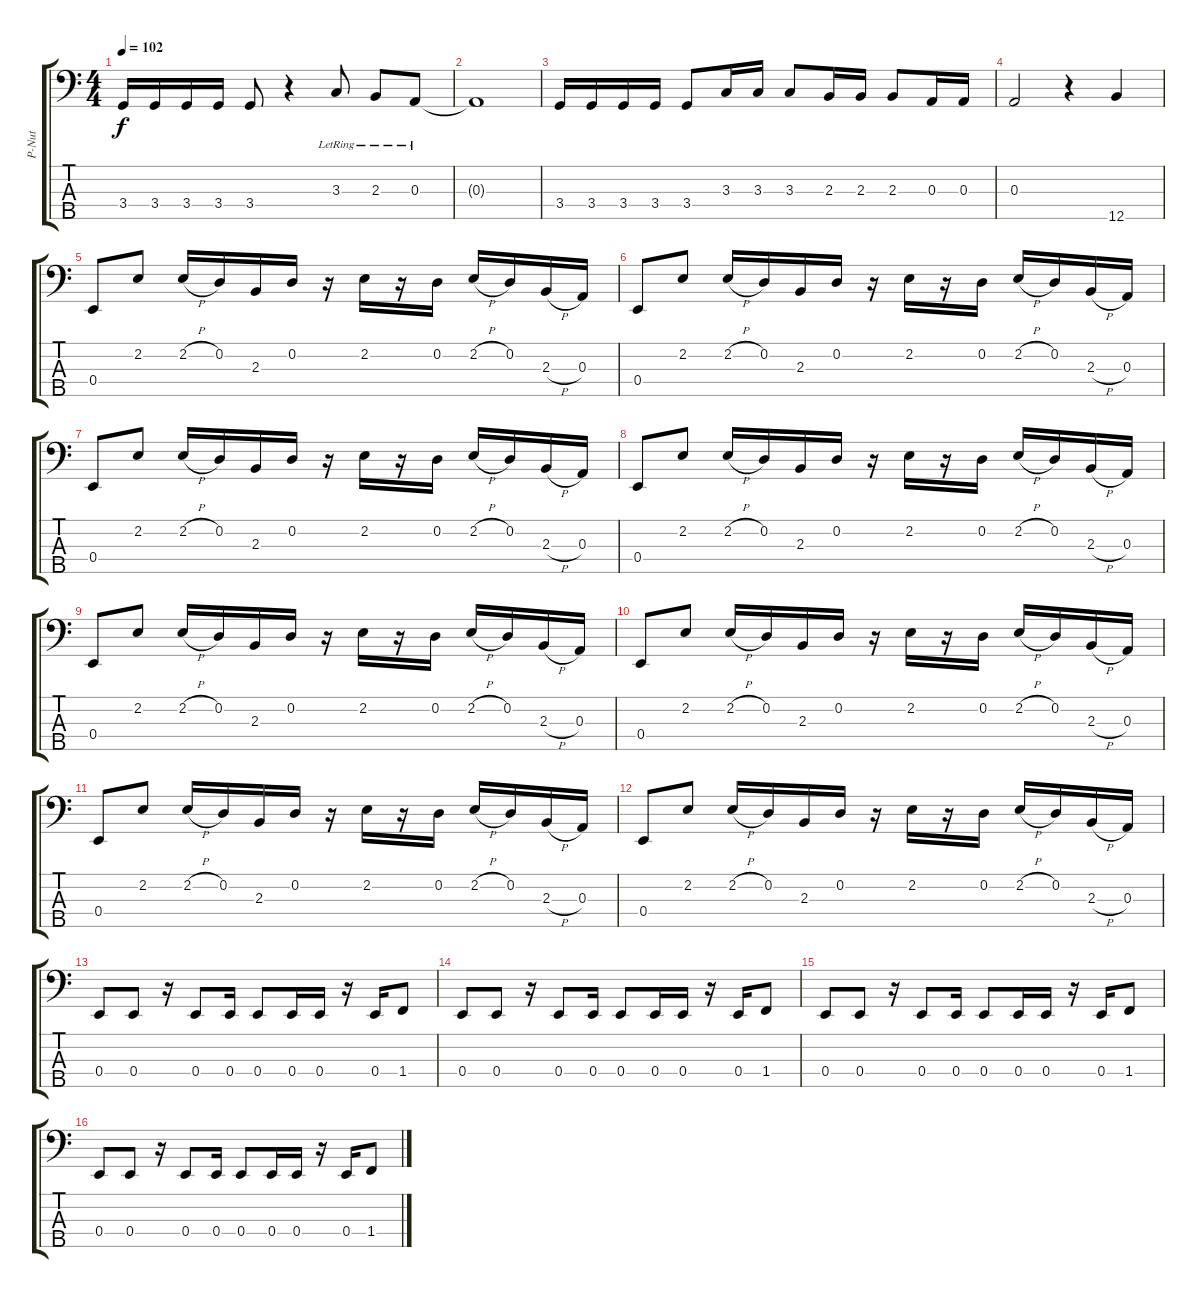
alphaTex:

\track ("P-Nut" "P-Nut") {instrument electricbassfinger}
\staff {score tabs}
\tuning (G2 D2 A1 E1 B0) {hide}
\ts (4 4)
\tempo 102
\clef f4
\ks c
3.4.16{dy f} 3.4.16 3.4.16 3.4.16 3.4.8 r.4 3.3{lr}.8 2.3{lr}.8 0.3{lr}.8 |
0.3{t}.1 |
3.4.16 3.4.16 3.4.16 3.4.16 3.4.8 3.3.16 3.3.16 3.3.8 2.3.16 2.3.16 2.3.8 0.3.16 0.3.16 |
0.3.2 r.4 12.5.4 |
0.4.8 2.2.8 2.2{h}.16 0.2.16 2.3.16 0.2.16 r.16 2.2.16 r.16 0.2.16 2.2{h}.16 0.2.16 2.3{h}.16 0.3.16 |
0.4.8 2.2.8 2.2{h}.16 0.2.16 2.3.16 0.2.16 r.16 2.2.16 r.16 0.2.16 2.2{h}.16 0.2.16 2.3{h}.16 0.3.16 |
0.4.8 2.2.8 2.2{h}.16 0.2.16 2.3.16 0.2.16 r.16 2.2.16 r.16 0.2.16 2.2{h}.16 0.2.16 2.3{h}.16 0.3.16 |
0.4.8 2.2.8 2.2{h}.16 0.2.16 2.3.16 0.2.16 r.16 2.2.16 r.16 0.2.16 2.2{h}.16 0.2.16 2.3{h}.16 0.3.16 |
0.4.8 2.2.8 2.2{h}.16 0.2.16 2.3.16 0.2.16 r.16 2.2.16 r.16 0.2.16 2.2{h}.16 0.2.16 2.3{h}.16 0.3.16 |
0.4.8 2.2.8 2.2{h}.16 0.2.16 2.3.16 0.2.16 r.16 2.2.16 r.16 0.2.16 2.2{h}.16 0.2.16 2.3{h}.16 0.3.16 |
0.4.8 2.2.8 2.2{h}.16 0.2.16 2.3.16 0.2.16 r.16 2.2.16 r.16 0.2.16 2.2{h}.16 0.2.16 2.3{h}.16 0.3.16 |
0.4.8 2.2.8 2.2{h}.16 0.2.16 2.3.16 0.2.16 r.16 2.2.16 r.16 0.2.16 2.2{h}.16 0.2.16 2.3{h}.16 0.3.16 |
0.4.8 0.4.8 r.16 0.4.8 0.4.16 0.4.8 0.4.16 0.4.16 r.16 0.4.16 1.4.8 |
0.4.8 0.4.8 r.16 0.4.8 0.4.16 0.4.8 0.4.16 0.4.16 r.16 0.4.16 1.4.8 |
0.4.8 0.4.8 r.16 0.4.8 0.4.16 0.4.8 0.4.16 0.4.16 r.16 0.4.16 1.4.8 |
0.4.8 0.4.8 r.16 0.4.8 0.4.16 0.4.8 0.4.16 0.4.16 r.16 0.4.16 1.4.8
